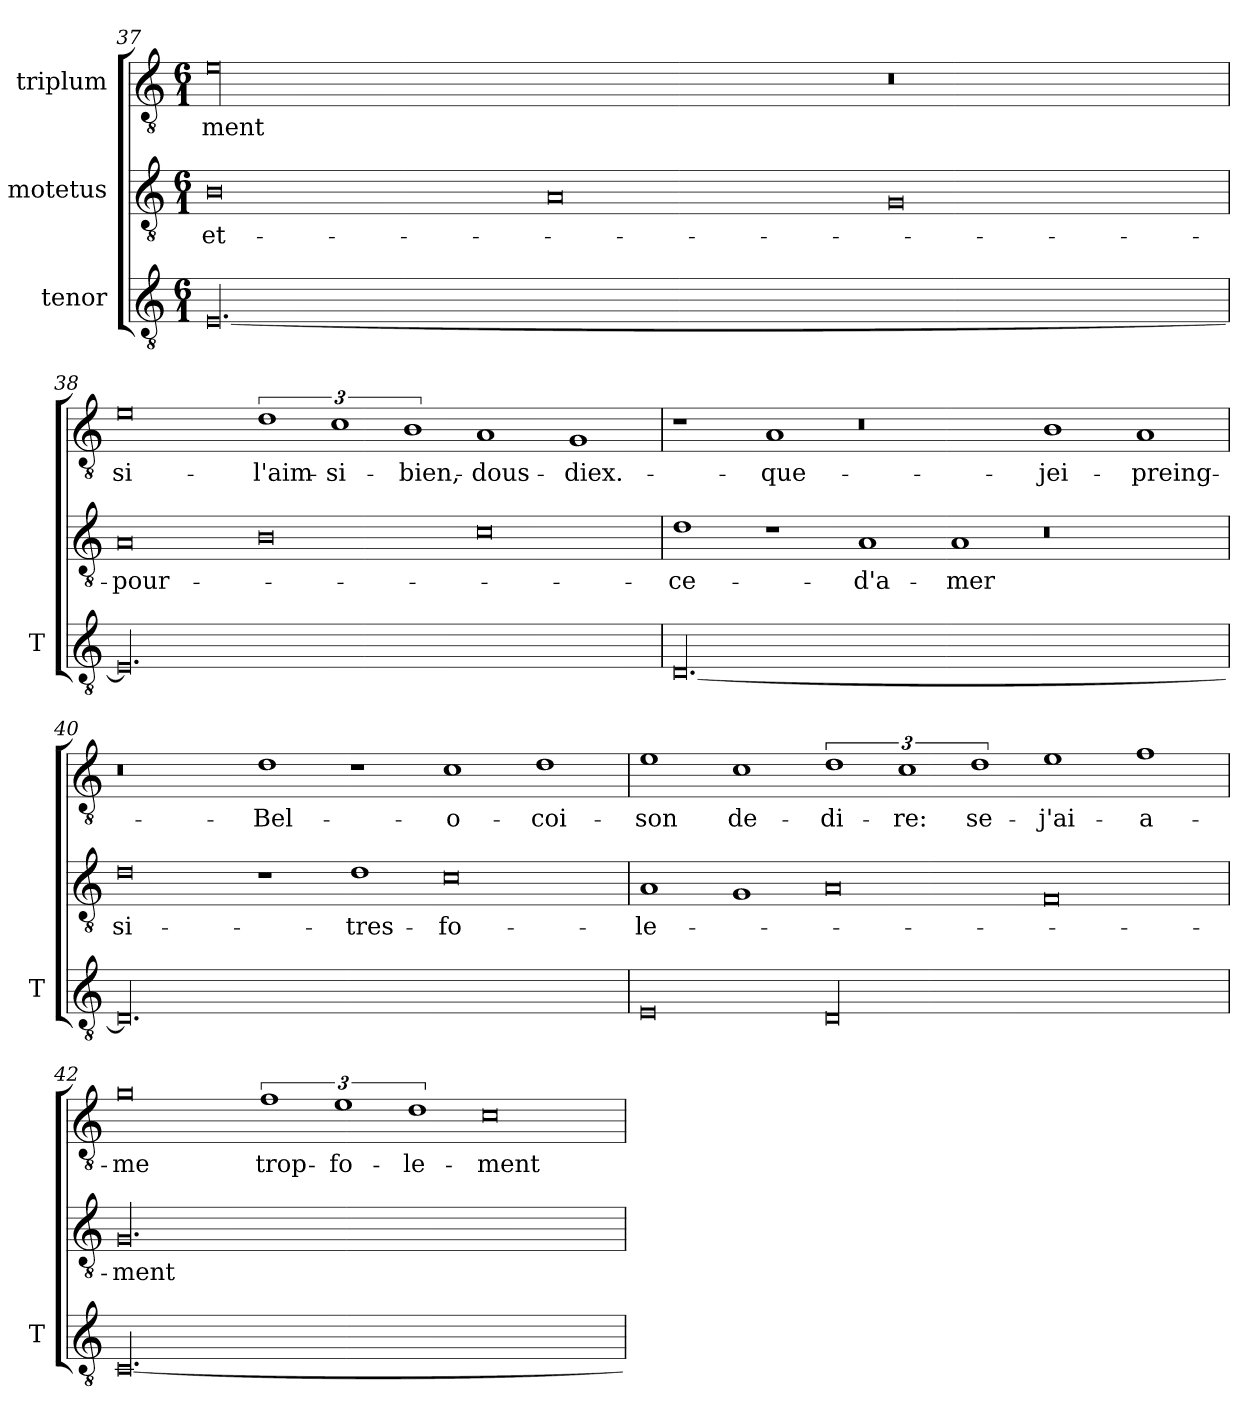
**kern	**kern	**text	**kern	**text
*part3	*part2	*part2	*part1	*part1
*staff3	*staff2	*staff2	*staff1	*staff1
*I"tenor	*I"motetus	*	*I"triplum	*
*I'T	*	*	*	*
*clefGv2	*clefGv2	*	*clefGv2	*
*k[]	*k[]	*	*k[]	*
*C:	*C:	*	*C:	*
*M6/1	*M6/1	*	*M6/1	*
=37	=37	=37	=37	=37
[00.E/	0B\	et-	00e\	-ment
.	0A/	.	.	.
.	0G/	.	0r	.
=38	=38	=38	=38	=38
00.E/]	0A/	pour-	0e\	si-
.	0B\	.	3%2d\	l'aim-
.	.	.	3%2c\	si-
.	.	.	3%2B\	bien,-
.	0c\	.	1A/	dous-
.	.	.	1G/	diex.-
=39	=39	=39	=39	=39
[00.D/	1d\	ce-	1r	.
.	1r	.	1A/	que-
.	1A/	d'a-	0r	.
.	1A/	-mer	.	.
.	0r	.	1B\	jei-
.	.	.	1A/	preing-
=40	=40	=40	=40	=40
00.D/]	0d\	si-	0r	.
.	1r	.	1d\	Bel-
.	1d\	tres-	1r	.
.	0c\	fo-	1c\	o-
.	.	.	1d\	-coi-
=41	=41	=41	=41	=41
0E/	1A/	-le-	1e\	-son
.	1G/	.	1c\	de-
00D/	0A/	.	3%2d\	di-
.	.	.	3%2c\	-re:
.	.	.	3%2d\	se-
.	0F/	.	1e\	j'ai-
.	.	.	1f\	a-
=42	=42	=42	=42	=42
[00.C/	00.G/	-ment	0g\	-me
.	.	.	3%2f\	trop-
.	.	.	3%2e\	fo-
.	.	.	3%2d\	-le-
.	.	.	0c\	-ment
=	=	=	=	=
*-	*-	*-	*-	*-
